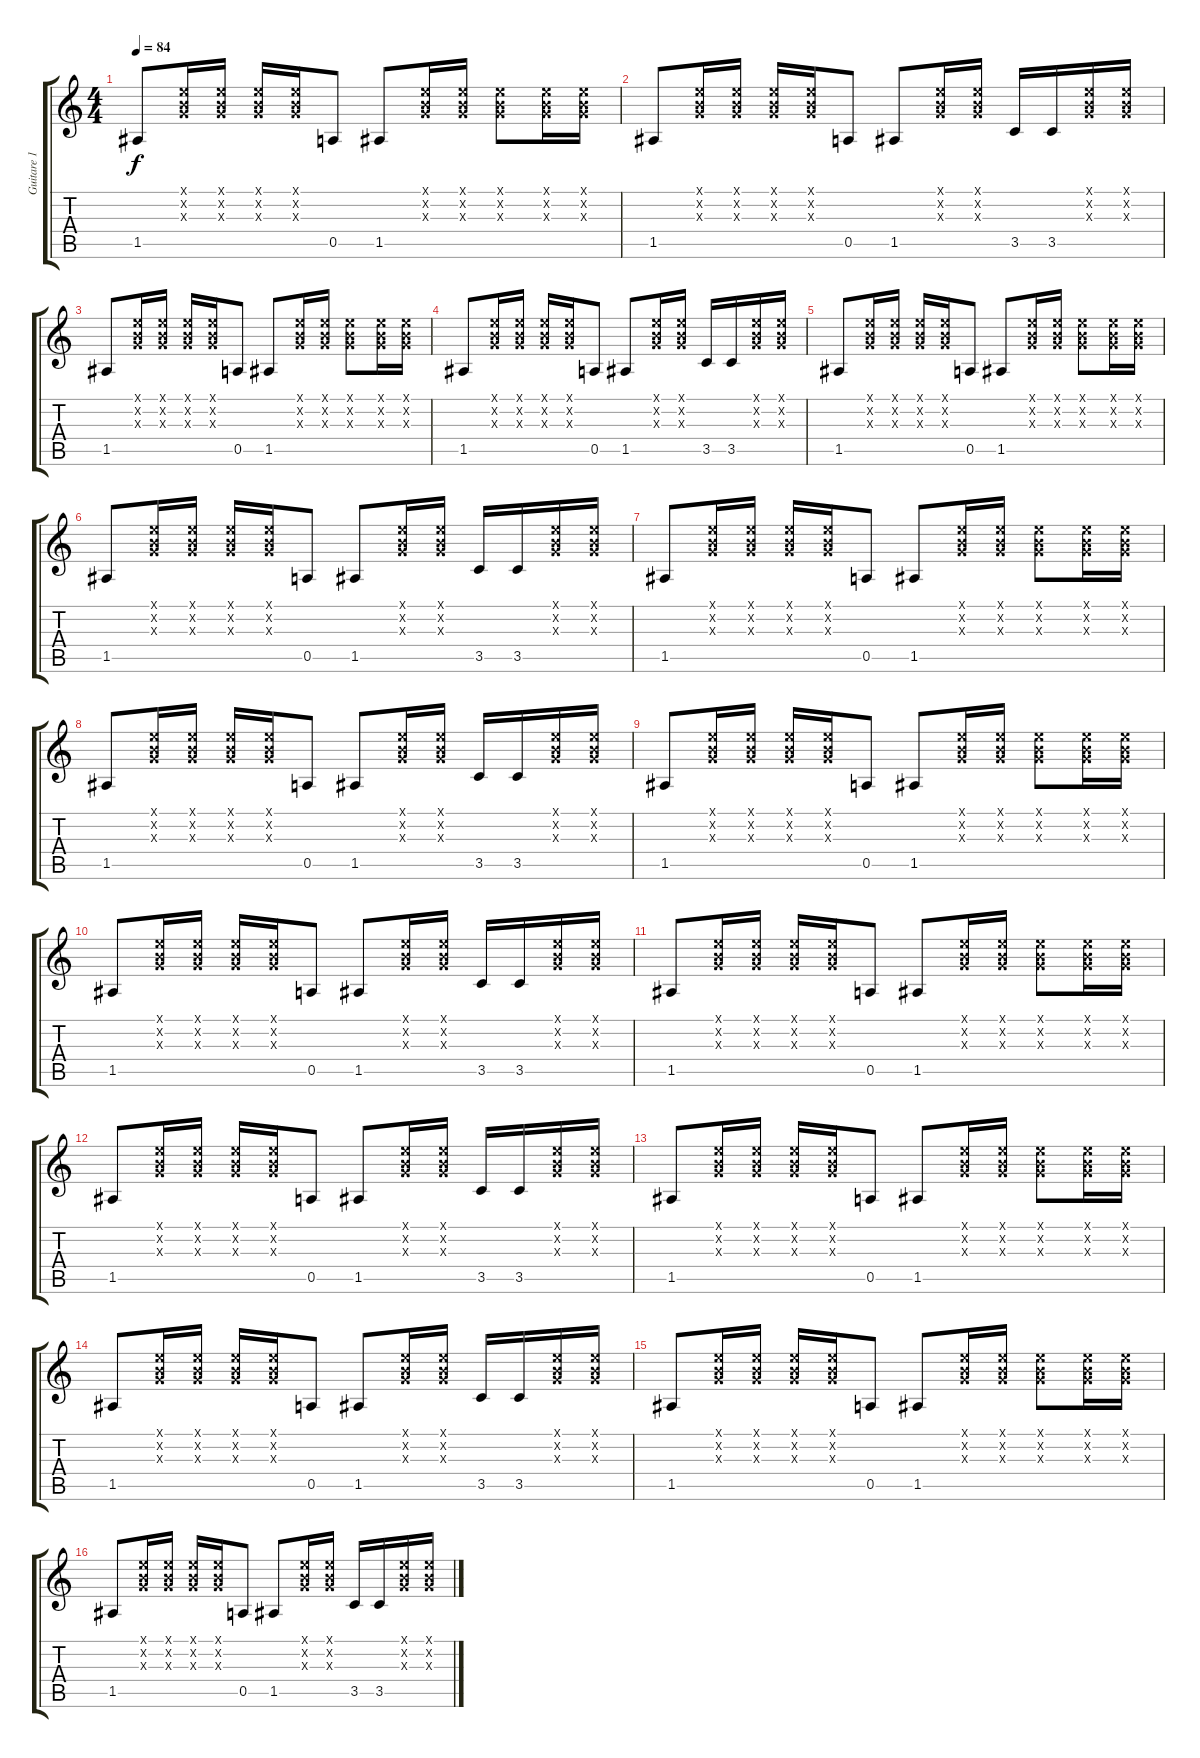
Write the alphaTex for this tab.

\track ("Guitare 1" "Guitare 1") {instrument distortionguitar}
\staff {score tabs}
\tuning (E4 B3 G3 D3 A2 E2) {hide}
\ts (4 4)
\tempo 84
\clef g2
\ks c
1.5.8{dy f} (0.1{x} 0.2{x} 0.3{x}).16 (0.1{x} 0.2{x} 0.3{x}).16 (0.1{x} 0.2{x} 0.3{x}).16 (0.1{x} 0.2{x} 0.3{x}).16 0.5.8 1.5.8 (0.1{x} 0.2{x} 0.3{x}).16 (0.1{x} 0.2{x} 0.3{x}).16 (0.1{x} 0.2{x} 0.3{x}).8 (0.1{x} 0.2{x} 0.3{x}).16 (0.1{x} 0.2{x} 0.3{x}).16 |
1.5.8 (0.1{x} 0.2{x} 0.3{x}).16 (0.1{x} 0.2{x} 0.3{x}).16 (0.1{x} 0.2{x} 0.3{x}).16 (0.1{x} 0.2{x} 0.3{x}).16 0.5.8 1.5.8 (0.1{x} 0.2{x} 0.3{x}).16 (0.1{x} 0.2{x} 0.3{x}).16 3.5.16 3.5.16 (0.1{x} 0.2{x} 0.3{x}).16 (0.1{x} 0.2{x} 0.3{x}).16 |
1.5.8 (0.1{x} 0.2{x} 0.3{x}).16 (0.1{x} 0.2{x} 0.3{x}).16 (0.1{x} 0.2{x} 0.3{x}).16 (0.1{x} 0.2{x} 0.3{x}).16 0.5.8 1.5.8 (0.1{x} 0.2{x} 0.3{x}).16 (0.1{x} 0.2{x} 0.3{x}).16 (0.1{x} 0.2{x} 0.3{x}).8 (0.1{x} 0.2{x} 0.3{x}).16 (0.1{x} 0.2{x} 0.3{x}).16 |
1.5.8 (0.1{x} 0.2{x} 0.3{x}).16 (0.1{x} 0.2{x} 0.3{x}).16 (0.1{x} 0.2{x} 0.3{x}).16 (0.1{x} 0.2{x} 0.3{x}).16 0.5.8 1.5.8 (0.1{x} 0.2{x} 0.3{x}).16 (0.1{x} 0.2{x} 0.3{x}).16 3.5.16 3.5.16 (0.1{x} 0.2{x} 0.3{x}).16 (0.1{x} 0.2{x} 0.3{x}).16 |
1.5.8 (0.1{x} 0.2{x} 0.3{x}).16 (0.1{x} 0.2{x} 0.3{x}).16 (0.1{x} 0.2{x} 0.3{x}).16 (0.1{x} 0.2{x} 0.3{x}).16 0.5.8 1.5.8 (0.1{x} 0.2{x} 0.3{x}).16 (0.1{x} 0.2{x} 0.3{x}).16 (0.1{x} 0.2{x} 0.3{x}).8 (0.1{x} 0.2{x} 0.3{x}).16 (0.1{x} 0.2{x} 0.3{x}).16 |
1.5.8 (0.1{x} 0.2{x} 0.3{x}).16 (0.1{x} 0.2{x} 0.3{x}).16 (0.1{x} 0.2{x} 0.3{x}).16 (0.1{x} 0.2{x} 0.3{x}).16 0.5.8 1.5.8 (0.1{x} 0.2{x} 0.3{x}).16 (0.1{x} 0.2{x} 0.3{x}).16 3.5.16 3.5.16 (0.1{x} 0.2{x} 0.3{x}).16 (0.1{x} 0.2{x} 0.3{x}).16 |
1.5.8 (0.1{x} 0.2{x} 0.3{x}).16 (0.1{x} 0.2{x} 0.3{x}).16 (0.1{x} 0.2{x} 0.3{x}).16 (0.1{x} 0.2{x} 0.3{x}).16 0.5.8 1.5.8 (0.1{x} 0.2{x} 0.3{x}).16 (0.1{x} 0.2{x} 0.3{x}).16 (0.1{x} 0.2{x} 0.3{x}).8 (0.1{x} 0.2{x} 0.3{x}).16 (0.1{x} 0.2{x} 0.3{x}).16 |
1.5.8 (0.1{x} 0.2{x} 0.3{x}).16 (0.1{x} 0.2{x} 0.3{x}).16 (0.1{x} 0.2{x} 0.3{x}).16 (0.1{x} 0.2{x} 0.3{x}).16 0.5.8 1.5.8 (0.1{x} 0.2{x} 0.3{x}).16 (0.1{x} 0.2{x} 0.3{x}).16 3.5.16 3.5.16 (0.1{x} 0.2{x} 0.3{x}).16 (0.1{x} 0.2{x} 0.3{x}).16 |
1.5.8 (0.1{x} 0.2{x} 0.3{x}).16 (0.1{x} 0.2{x} 0.3{x}).16 (0.1{x} 0.2{x} 0.3{x}).16 (0.1{x} 0.2{x} 0.3{x}).16 0.5.8 1.5.8 (0.1{x} 0.2{x} 0.3{x}).16 (0.1{x} 0.2{x} 0.3{x}).16 (0.1{x} 0.2{x} 0.3{x}).8 (0.1{x} 0.2{x} 0.3{x}).16 (0.1{x} 0.2{x} 0.3{x}).16 |
1.5.8 (0.1{x} 0.2{x} 0.3{x}).16 (0.1{x} 0.2{x} 0.3{x}).16 (0.1{x} 0.2{x} 0.3{x}).16 (0.1{x} 0.2{x} 0.3{x}).16 0.5.8 1.5.8 (0.1{x} 0.2{x} 0.3{x}).16 (0.1{x} 0.2{x} 0.3{x}).16 3.5.16 3.5.16 (0.1{x} 0.2{x} 0.3{x}).16 (0.1{x} 0.2{x} 0.3{x}).16 |
1.5.8 (0.1{x} 0.2{x} 0.3{x}).16 (0.1{x} 0.2{x} 0.3{x}).16 (0.1{x} 0.2{x} 0.3{x}).16 (0.1{x} 0.2{x} 0.3{x}).16 0.5.8 1.5.8 (0.1{x} 0.2{x} 0.3{x}).16 (0.1{x} 0.2{x} 0.3{x}).16 (0.1{x} 0.2{x} 0.3{x}).8 (0.1{x} 0.2{x} 0.3{x}).16 (0.1{x} 0.2{x} 0.3{x}).16 |
1.5.8 (0.1{x} 0.2{x} 0.3{x}).16 (0.1{x} 0.2{x} 0.3{x}).16 (0.1{x} 0.2{x} 0.3{x}).16 (0.1{x} 0.2{x} 0.3{x}).16 0.5.8 1.5.8 (0.1{x} 0.2{x} 0.3{x}).16 (0.1{x} 0.2{x} 0.3{x}).16 3.5.16 3.5.16 (0.1{x} 0.2{x} 0.3{x}).16 (0.1{x} 0.2{x} 0.3{x}).16 |
1.5.8 (0.1{x} 0.2{x} 0.3{x}).16 (0.1{x} 0.2{x} 0.3{x}).16 (0.1{x} 0.2{x} 0.3{x}).16 (0.1{x} 0.2{x} 0.3{x}).16 0.5.8 1.5.8 (0.1{x} 0.2{x} 0.3{x}).16 (0.1{x} 0.2{x} 0.3{x}).16 (0.1{x} 0.2{x} 0.3{x}).8 (0.1{x} 0.2{x} 0.3{x}).16 (0.1{x} 0.2{x} 0.3{x}).16 |
1.5.8 (0.1{x} 0.2{x} 0.3{x}).16 (0.1{x} 0.2{x} 0.3{x}).16 (0.1{x} 0.2{x} 0.3{x}).16 (0.1{x} 0.2{x} 0.3{x}).16 0.5.8 1.5.8 (0.1{x} 0.2{x} 0.3{x}).16 (0.1{x} 0.2{x} 0.3{x}).16 3.5.16 3.5.16 (0.1{x} 0.2{x} 0.3{x}).16 (0.1{x} 0.2{x} 0.3{x}).16 |
1.5.8 (0.1{x} 0.2{x} 0.3{x}).16 (0.1{x} 0.2{x} 0.3{x}).16 (0.1{x} 0.2{x} 0.3{x}).16 (0.1{x} 0.2{x} 0.3{x}).16 0.5.8 1.5.8 (0.1{x} 0.2{x} 0.3{x}).16 (0.1{x} 0.2{x} 0.3{x}).16 (0.1{x} 0.2{x} 0.3{x}).8 (0.1{x} 0.2{x} 0.3{x}).16 (0.1{x} 0.2{x} 0.3{x}).16 |
1.5.8 (0.1{x} 0.2{x} 0.3{x}).16 (0.1{x} 0.2{x} 0.3{x}).16 (0.1{x} 0.2{x} 0.3{x}).16 (0.1{x} 0.2{x} 0.3{x}).16 0.5.8 1.5.8 (0.1{x} 0.2{x} 0.3{x}).16 (0.1{x} 0.2{x} 0.3{x}).16 3.5.16 3.5.16 (0.1{x} 0.2{x} 0.3{x}).16 (0.1{x} 0.2{x} 0.3{x}).16
